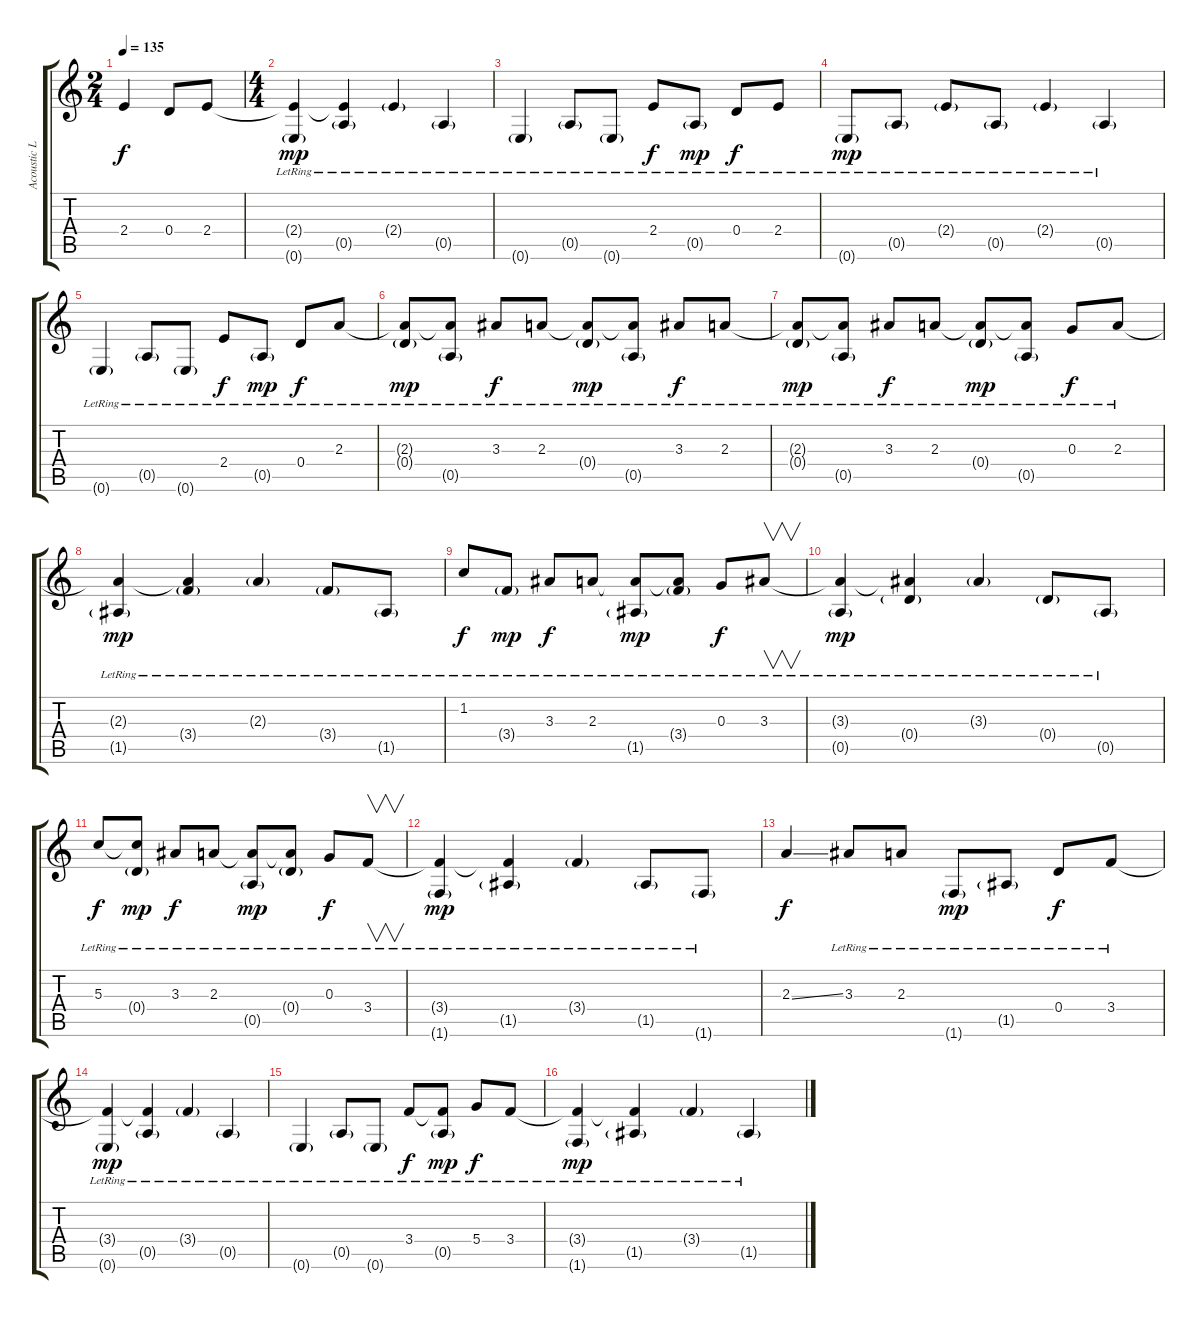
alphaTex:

\track ("Acoustic Lead" "Acoustic L") {instrument electricguitarjazz}
\staff {score tabs}
\tuning (E4 B3 G3 D3 A2 E2) {hide}
\ts (2 4)
\tempo 135
\clef g2
\ks c
2.4.4{dy f instrument electricguitarjazz} 0.4.8 2.4.8 |
\ts (4 4)
(2.4{t} 0.6{g lr}).4{dy mp} (2.4{t} 0.5{g lr}).4 2.4{g lr}.4 0.5{g lr}.4 |
0.6{g lr}.4 0.5{g lr}.8 0.6{g lr}.8 2.4{lr}.8{dy f} 0.5{g lr}.8{dy mp} 0.4{lr}.8{dy f} 2.4{lr}.8 |
0.6{g lr}.8{dy mp} 0.5{g lr}.8 2.4{g lr}.8 0.5{g lr}.8 2.4{g lr}.4 0.5{g lr}.4 |
0.6{g lr}.4 0.5{g lr}.8 0.6{g lr}.8 2.4{lr}.8{dy f} 0.5{g lr}.8{dy mp} 0.4{lr}.8{dy f} 2.3{lr}.8 |
(2.3{t} 0.4{g lr}).8{dy mp} (2.3{t} 0.5{g lr}).8 3.3{lr}.8{dy f} 2.3{lr}.8 (2.3{t} 0.4{g lr}).8{dy mp} (2.3{t} 0.5{g lr}).8 3.3{lr}.8{dy f} 2.3{lr}.8 |
(2.3{t} 0.4{g lr}).8{dy mp} (2.3{t} 0.5{g lr}).8 3.3{lr}.8{dy f} 2.3{lr}.8 (2.3{t} 0.4{g lr}).8{dy mp} (2.3{t} 0.5{g lr}).8 0.3{lr}.8{dy f} 2.3{lr}.8 |
(2.3{t} 1.5{g lr}).4{dy mp} (2.3{t} 3.4{g lr}).4 2.3{g lr}.4 3.4{g lr}.8 1.5{g lr}.8 |
1.2{lr}.8{dy f} 3.4{g lr}.8{dy mp} 3.3{lr}.8{dy f} 2.3{lr}.8 (2.3{t} 1.5{g lr}).8{dy mp} (2.3{t} 3.4{g lr}).8 0.3{lr}.8{dy f} 3.3{lr}.8{v} |
(3.3{t} 0.5{g lr}).4{dy mp} (3.3{t} 0.4{g lr}).4 3.3{g lr}.4 0.4{g lr}.8 0.5{g lr}.8 |
5.3{lr}.8{dy f} (5.3{t} 0.4{g lr}).8{dy mp} 3.3{lr}.8{dy f} 2.3{lr}.8 (2.3{t} 0.5{g lr}).8{dy mp} (2.3{t} 0.4{g lr}).8 0.3{lr}.8{dy f} 3.4{lr}.8{v} |
(3.4{t} 1.6{g lr}).4{dy mp} (3.4{t} 1.5{g lr}).4 3.4{g lr}.4 1.5{g lr}.8 1.6{g lr}.8 |
2.3{ss}.4{dy f} 3.3{lr}.8 2.3{lr}.8 1.6{g lr}.8{dy mp} 1.5{g lr}.8 0.4{lr}.8{dy f} 3.4{lr}.8 |
(3.4{t} 0.6{g lr}).4{dy mp} (3.4{t} 0.5{g lr}).4 3.4{g lr}.4 0.5{g lr}.4 |
0.6{g lr}.4 0.5{g lr}.8 0.6{g lr}.8 3.4{lr}.8{dy f} (3.4{t} 0.5{g lr}).8{dy mp} 5.4{lr}.8{dy f} 3.4{lr}.8 |
(3.4{t} 1.6{g lr}).4{dy mp} (3.4{t} 1.5{g lr}).4 3.4{g lr}.4 1.5{g lr}.4
